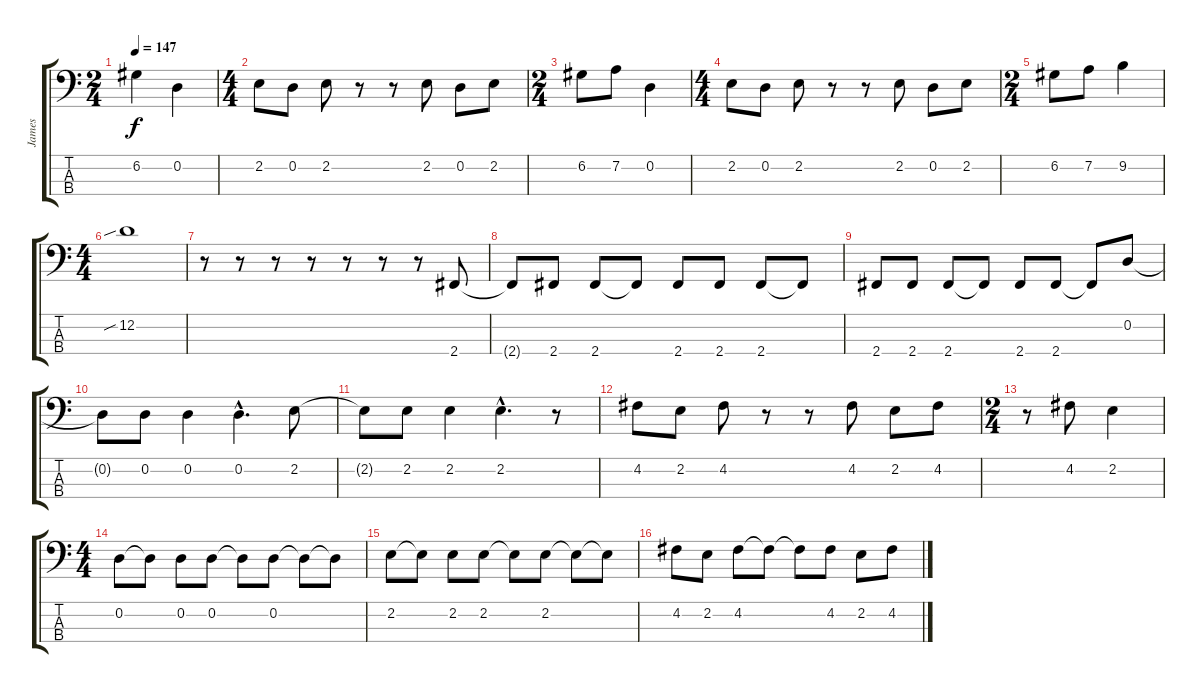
\track ("James" "James") {instrument electricbassfinger}
\staff {score tabs}
\tuning (G2 D2 A1 E1) {hide}
\ts (2 4)
\tempo 147
\clef f4
\ks c
6.2.4{dy f} 0.2.4 |
\ts (4 4)
2.2.8 0.2.8 2.2.8 r.8 r.8 2.2.8 0.2.8 2.2.8 |
\ts (2 4)
6.2.8 7.2.8 0.2.4 |
\ts (4 4)
2.2.8 0.2.8 2.2.8 r.8 r.8 2.2.8 0.2.8 2.2.8 |
\ts (2 4)
6.2.8 7.2.8 9.2.4 |
\ts (4 4)
12.2{sib}.1 |
r.8 r.8 r.8 r.8 r.8 r.8 r.8 2.4.8 |
2.4{t}.8 2.4.8 2.4.8 2.4{t}.8 2.4.8 2.4.8 2.4.8 2.4{t}.8 |
2.4.8 2.4.8 2.4.8 2.4{t}.8 2.4.8 2.4.8 2.4{t}.8 0.2.8 |
0.2{t}.8 0.2.8 0.2.4 0.2{hac}.4{d} 2.2.8 |
2.2{t}.8 2.2.8 2.2.4 2.2{hac}.4{d} r.8 |
4.2.8 2.2.8 4.2.8 r.8 r.8 4.2.8 2.2.8 4.2.8 |
\ts (2 4)
r.8 4.2.8 2.2.4 |
\ts (4 4)
0.2.8 0.2{t}.8 0.2.8 0.2.8 0.2{t}.8 0.2.8 0.2{t}.8 0.2{t}.8 |
2.2.8 2.2{t}.8 2.2.8 2.2.8 2.2{t}.8 2.2.8 2.2{t}.8 2.2{t}.8 |
4.2.8 2.2.8 4.2.8 4.2{t}.8 4.2{t}.8 4.2.8 2.2.8 4.2.8
